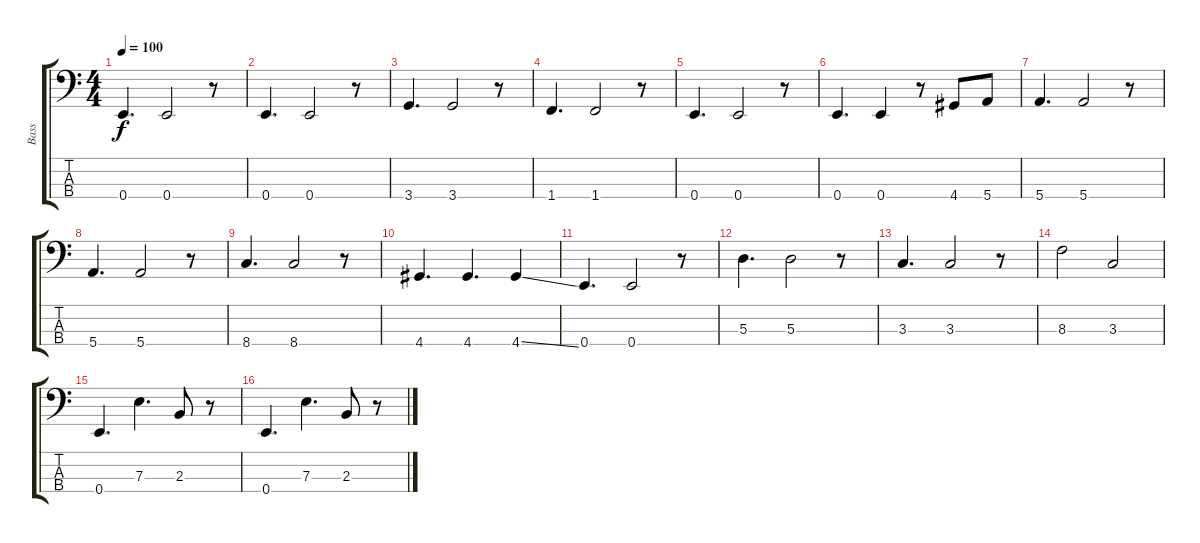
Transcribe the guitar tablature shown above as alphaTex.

\track ("Bass" "Bass") {instrument electricbasspick}
\staff {score tabs}
\tuning (G2 D2 A1 E1) {hide}
\ts (4 4)
\tempo 100
\clef f4
\ks c
0.4.4{d dy f} 0.4.2 r.8 |
0.4.4{d} 0.4.2 r.8 |
3.4.4{d} 3.4.2 r.8 |
1.4.4{d} 1.4.2 r.8 |
0.4.4{d} 0.4.2 r.8 |
0.4.4{d} 0.4.4 r.8 4.4.8 5.4.8 |
5.4.4{d} 5.4.2 r.8 |
5.4.4{d} 5.4.2 r.8 |
8.4.4{d} 8.4.2 r.8 |
4.4.4{d} 4.4.4{d} 4.4{ss}.4 |
0.4.4{d} 0.4.2 r.8 |
5.3.4{d} 5.3.2 r.8 |
3.3.4{d} 3.3.2 r.8 |
8.3.2 3.3.2 |
0.4.4{d} 7.3.4{d} 2.3.8 r.8 |
0.4.4{d} 7.3.4{d} 2.3.8 r.8
